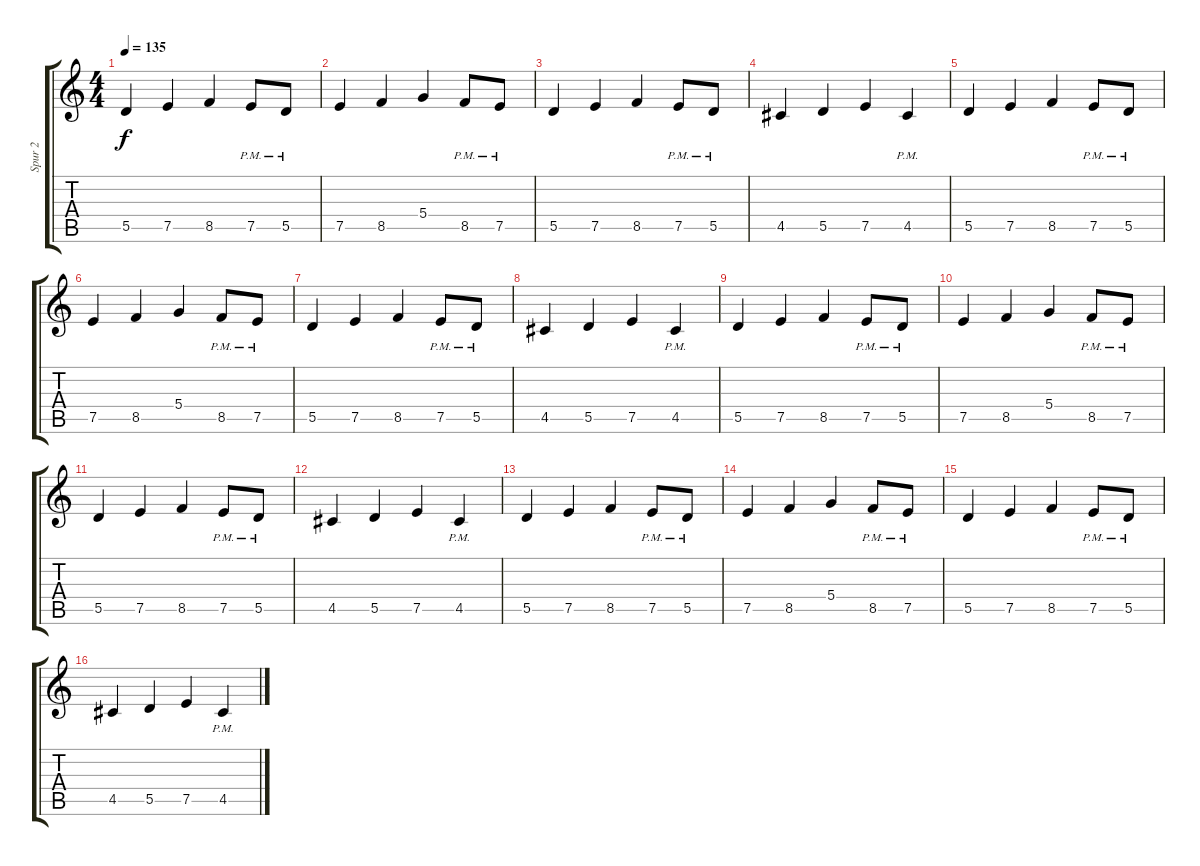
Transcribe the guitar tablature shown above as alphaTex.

\track ("Spur 2" "Spur 2") {instrument distortionguitar}
\staff {score tabs}
\tuning (E4 B3 G3 D3 A2 E2) {hide}
\ts (4 4)
\tempo 135
\clef g2
\ks c
5.5.4{dy f} 7.5.4 8.5.4 7.5{pm}.8 5.5{pm}.8 |
7.5.4 8.5.4 5.4.4 8.5{pm}.8 7.5{pm}.8 |
5.5.4 7.5.4 8.5.4 7.5{pm}.8 5.5{pm}.8 |
4.5.4 5.5.4 7.5.4 4.5{pm}.4 |
5.5.4 7.5.4 8.5.4 7.5{pm}.8 5.5{pm}.8 |
7.5.4 8.5.4 5.4.4 8.5{pm}.8 7.5{pm}.8 |
5.5.4 7.5.4 8.5.4 7.5{pm}.8 5.5{pm}.8 |
4.5.4 5.5.4 7.5.4 4.5{pm}.4 |
5.5.4 7.5.4 8.5.4 7.5{pm}.8 5.5{pm}.8 |
7.5.4 8.5.4 5.4.4 8.5{pm}.8 7.5{pm}.8 |
5.5.4 7.5.4 8.5.4 7.5{pm}.8 5.5{pm}.8 |
4.5.4 5.5.4 7.5.4 4.5{pm}.4 |
5.5.4 7.5.4 8.5.4 7.5{pm}.8 5.5{pm}.8 |
7.5.4 8.5.4 5.4.4 8.5{pm}.8 7.5{pm}.8 |
5.5.4 7.5.4 8.5.4 7.5{pm}.8 5.5{pm}.8 |
4.5.4 5.5.4 7.5.4 4.5{pm}.4
